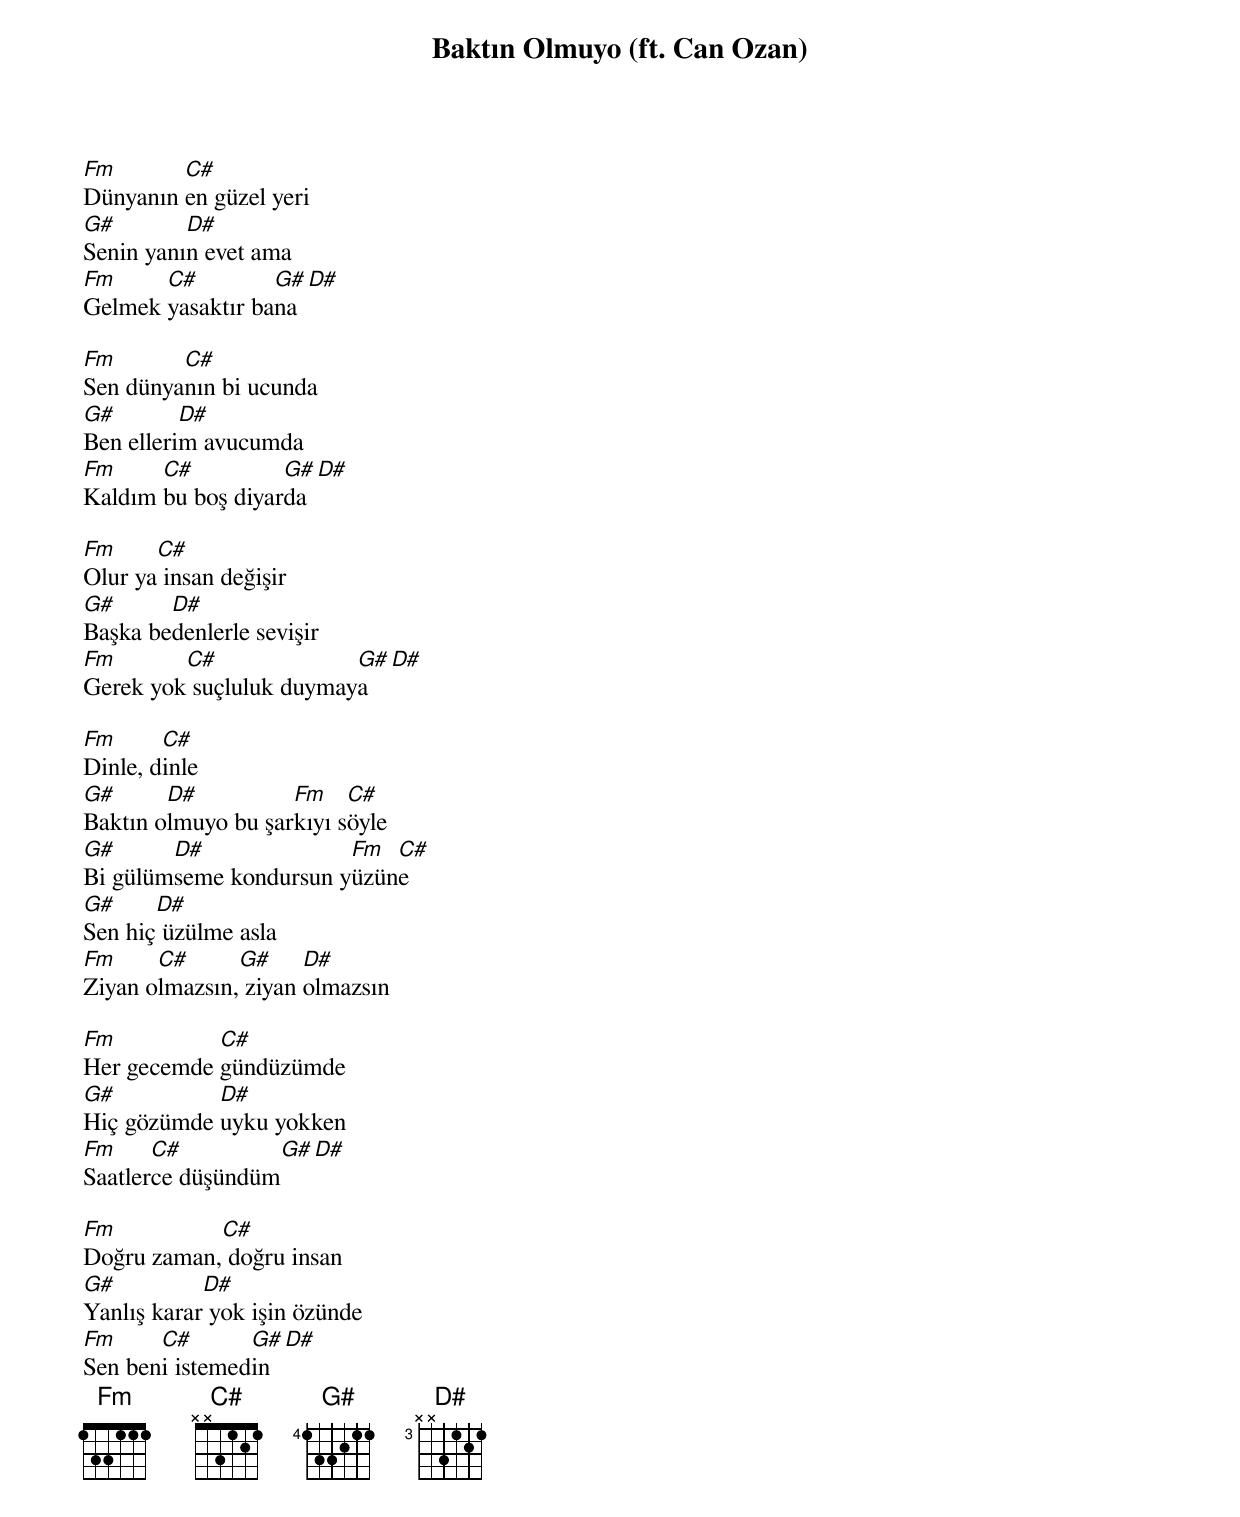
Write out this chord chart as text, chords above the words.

{title: Baktın Olmuyo (ft. Can Ozan)}
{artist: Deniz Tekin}

Fm       C#
Dünyanın en güzel yeri
G#        D#
Senin yanın evet ama
Fm     C#         G# D#
Gelmek yasaktır bana

Fm       C#
Sen dünyanın bi ucunda
G#        D#
Ben ellerim avucumda
Fm     C#          G# D#
Kaldım bu boş diyarda

Fm     C#
Olur ya insan değişir
G#      D#
Başka bedenlerle sevişir
Fm       C#              G# D#
Gerek yok suçluluk duymaya

Fm      C#
Dinle, dinle
G#      D#          Fm    C#
Baktın olmuyo bu şarkıyı söyle
G#      D#              Fm  C#
Bi gülümseme kondursun yüzüne
G#     D#
Sen hiç üzülme asla
Fm     C#      G#     D#
Ziyan olmazsın, ziyan olmazsın

Fm          C#
Her gecemde gündüzümde
G#          D#
Hiç gözümde uyku yokken
Fm     C#         G# D#
Saatlerce düşündüm

Fm          C#
Doğru zaman, doğru insan
G#          D#
Yanlış karar yok işin özünde
Fm     C#       G# D#
Sen beni istemedin
